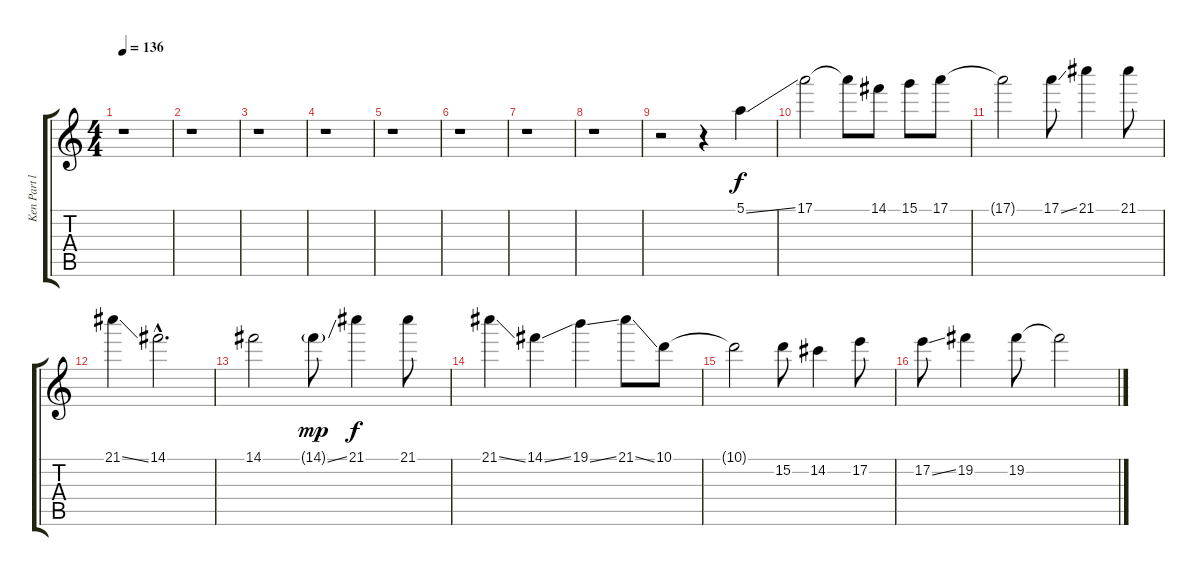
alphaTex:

\track ("Ken Part l" "Ken Part l") {instrument overdrivenguitar}
\staff {score tabs}
\tuning (E4 B3 G3 D3 A2 E2) {hide}
\ts (4 4)
\tempo 136
\clef g2
\ks c
r.1{dy f instrument overdrivenguitar} |
r.1 |
r.1 |
r.1 |
r.1 |
r.1 |
r.1 |
r.1 |
r.2 r.4 5.1{ss}.4 |
17.1.2 17.1{t}.8 14.1.8 15.1.8 17.1.8 |
17.1{t}.2 17.1{ss}.8 21.1.4 21.1.8 |
21.1{ss}.4 14.1{hac}.2{d} |
14.1.2 14.1{ss g}.8{dy mp} 21.1.4{dy f} 21.1.8 |
21.1{ss}.4 14.1{ss}.4 19.1{ss}.4 21.1{ss}.8 10.1.8 |
10.1{t}.2 15.2.8 14.2.4 17.2.8 |
17.2{ss}.8 19.2.4 19.2.8 19.2{t}.2
